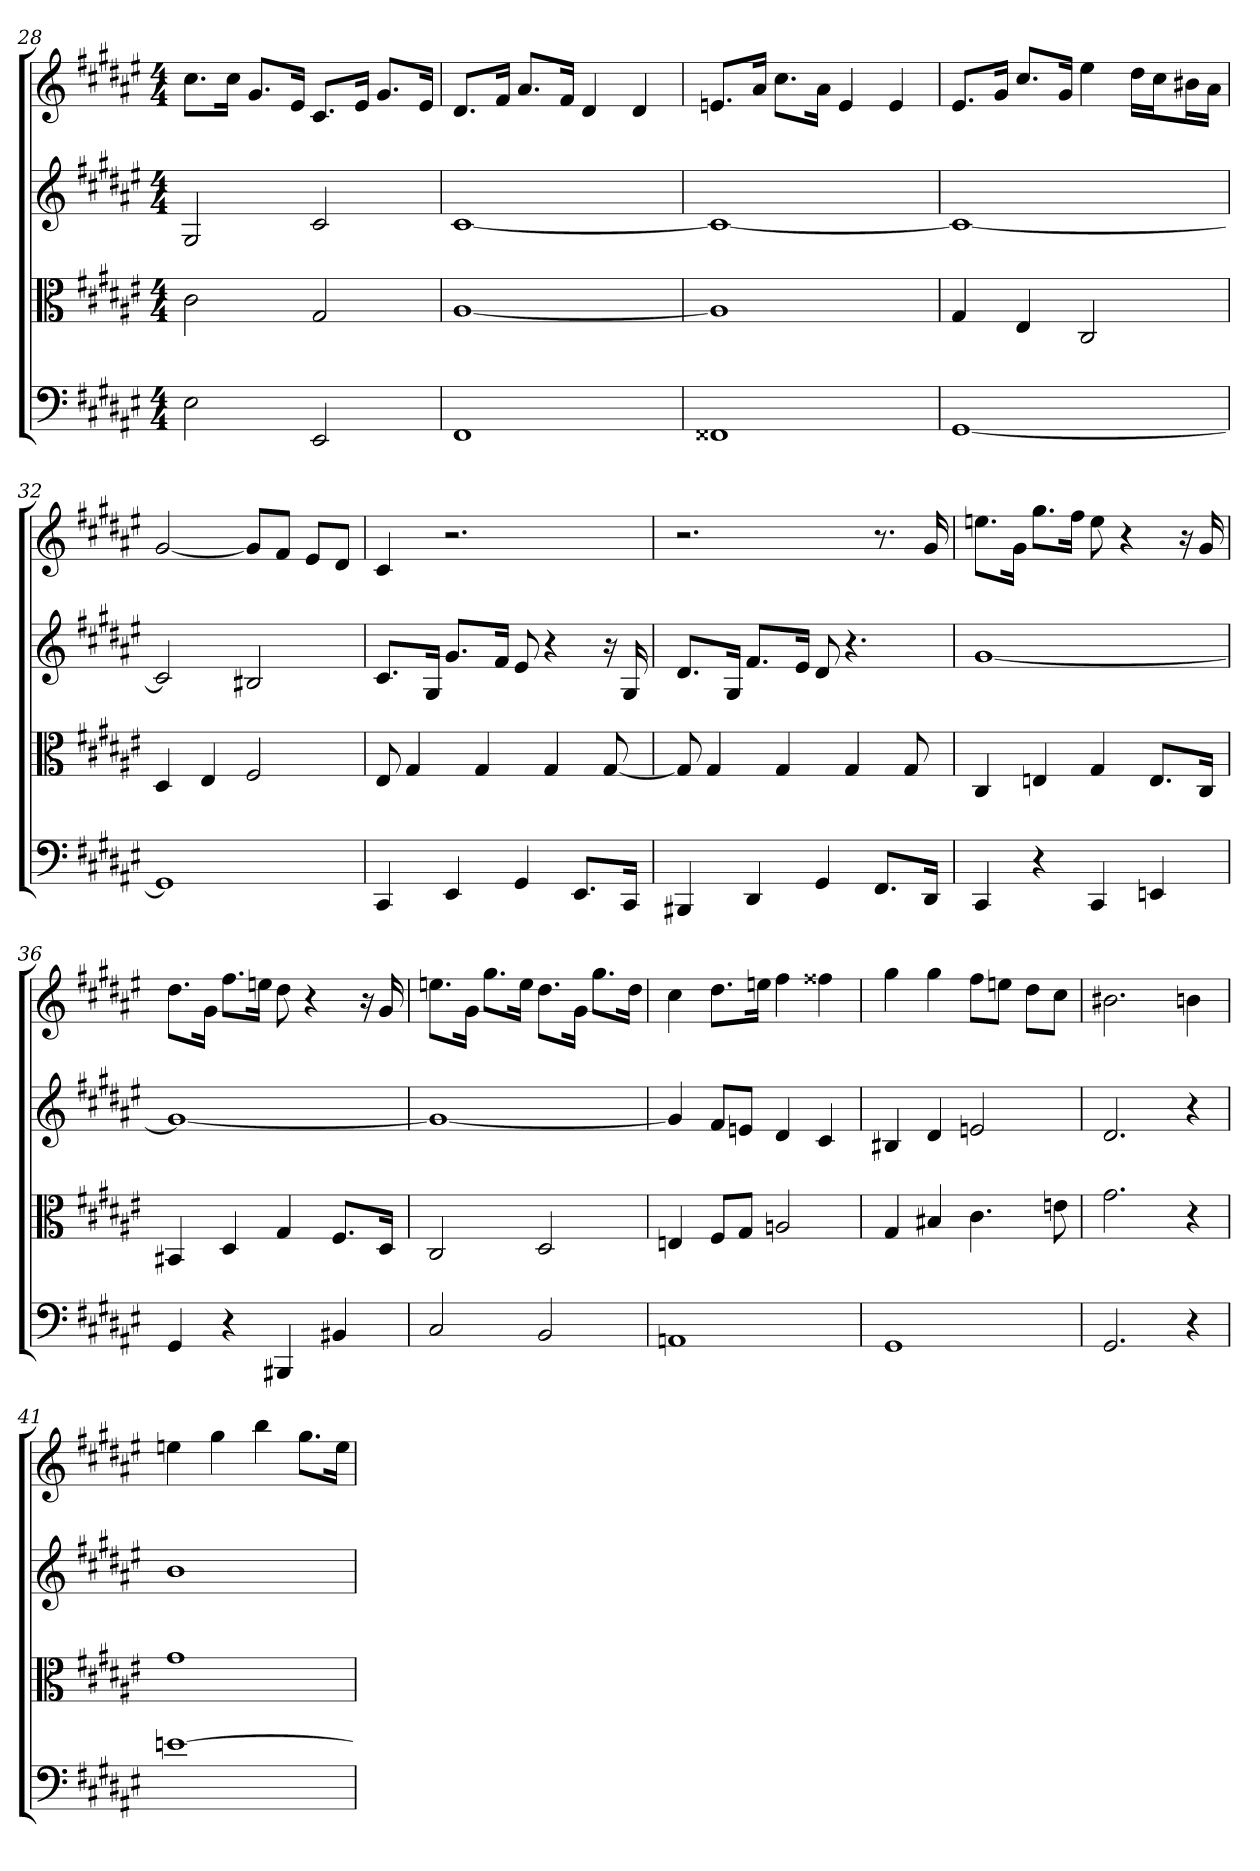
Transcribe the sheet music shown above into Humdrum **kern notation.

**kern	**kern	**kern	**kern
*part4	*part3	*part2	*part1
*staff4	*staff3	*staff2	*staff1
*clefF4	*clefC3	*	*
*k[f#c#g#d#a#e#]	*k[f#c#g#d#a#e#]	*k[f#c#g#d#a#e#]	*k[f#c#g#d#a#e#]
*F#:	*F#:	*F#:	*F#:
*M4/4	*M4/4	*M4/4	*M4/4
=28	=28	=28	=28
2E#	2c#	2G#	8.cc#L
.	.	.	16cc#Jk
.	.	.	8.g#L
.	.	.	16e#Jk
2EE#	2G#	2c#	8.c#L
.	.	.	16e#Jk
.	.	.	8.g#L
.	.	.	16e#Jk
=29	=29	=29	=29
1FF#	[1A#	[1c#	8.d#L
.	.	.	16f#Jk
.	.	.	8.a#L
.	.	.	16f#Jk
.	.	.	4d#
.	.	.	4d#
=30	=30	=30	=30
1FF##X	1A#]	1c#_	8.enL
.	.	.	16a#Jk
.	.	.	8.cc#L
.	.	.	16a#Jk
.	.	.	4e
.	.	.	4e
=31	=31	=31	=31
[1GG#	4G#	1c#_	8.e#L
.	.	.	16g#Jk
.	4E#	.	8.cc#L
.	.	.	16g#Jk
.	2C#	.	4ee#
.	.	.	16dd#LL
.	.	.	16cc#J
.	.	.	16b#XL
.	.	.	16a#JJ
=32	=32	=32	=32
1GG#]	4D#	2c#]	[2g#
.	4E#	.	.
.	2F#	2B#X	8g#L]
.	.	.	8f#J
.	.	.	8e#L
.	.	.	8d#J
=33	=33	=33	=33
4CC#	8E#	8.c#L	4c#
.	4G#	.	.
.	.	16G#Jk	.
4EE#	.	8.g#L	2.r
.	4G#	.	.
.	.	16f#Jk	.
4GG#	.	8e#	.
.	4G#	4r	.
8.EE#/L	.	.	.
.	[8G#	16r	.
16CC#/Jk	.	16G#	.
=34	=34	=34	=34
4BBB#X	8G#]	8.d#L	2.r
.	4G#	.	.
.	.	16G#Jk	.
4DD#	.	8.f#L	.
.	4G#	.	.
.	.	16e#Jk	.
4GG#	.	8d#	.
.	4G#	4.r	.
8.FF#/L	.	.	8.r
.	8G#	.	.
16DD#/Jk	.	.	16g#
=35	=35	=35	=35
4CC#	4C#	[1g#	8.eenL
.	.	.	16g#Jk
4r	4En	.	8.gg#L
.	.	.	16ff#Jk
4CC#	4G#	.	8ee
.	.	.	4r
4EEn	8.E/L	.	.
.	.	.	16r
.	16C#/Jk	.	16g#
=36	=36	=36	=36
4GG#	4BB#X	1g#_	8.dd#L
.	.	.	16g#Jk
4r	4D#	.	8.ff#L
.	.	.	16eenJk
4BBB#X	4G#	.	8dd#
.	.	.	4r
4BB#X	8.F#/L	.	.
.	.	.	16r
.	16D#/Jk	.	16g#
=37	=37	=37	=37
2C#	2C#	1g#_	8.eenL
.	.	.	16g#Jk
.	.	.	8.gg#L
.	.	.	16eeJk
2BB	2D#	.	8.dd#L
.	.	.	16g#Jk
.	.	.	8.gg#L
.	.	.	16dd#Jk
=38	=38	=38	=38
1AAn	4En	4g#]	4cc#
.	8F#/L	8f#L	8.dd#L
.	8G#/J	8enJ	.
.	.	.	16eenJk
.	2An	4d#	4ff#
.	.	4c#	4ff##X
=39	=39	=39	=39
1GG#	4G#	4B#X	4gg#
.	4B#X	4d#	4gg#
.	4.c#	2en	8ff#L
.	.	.	8eenJ
.	.	.	8dd#L
.	8en	.	8cc#J
=40	=40	=40	=40
2.GG#	2.g#	2.d#	2.b#X
4r	4r	4r	4bn
=41	=41	=41	=41
[1en	1g#	1b	4een
.	.	.	4gg#
.	.	.	4bb
.	.	.	8.gg#L
.	.	.	16eeJk
=	=	=	=
*-	*-	*-	*-
